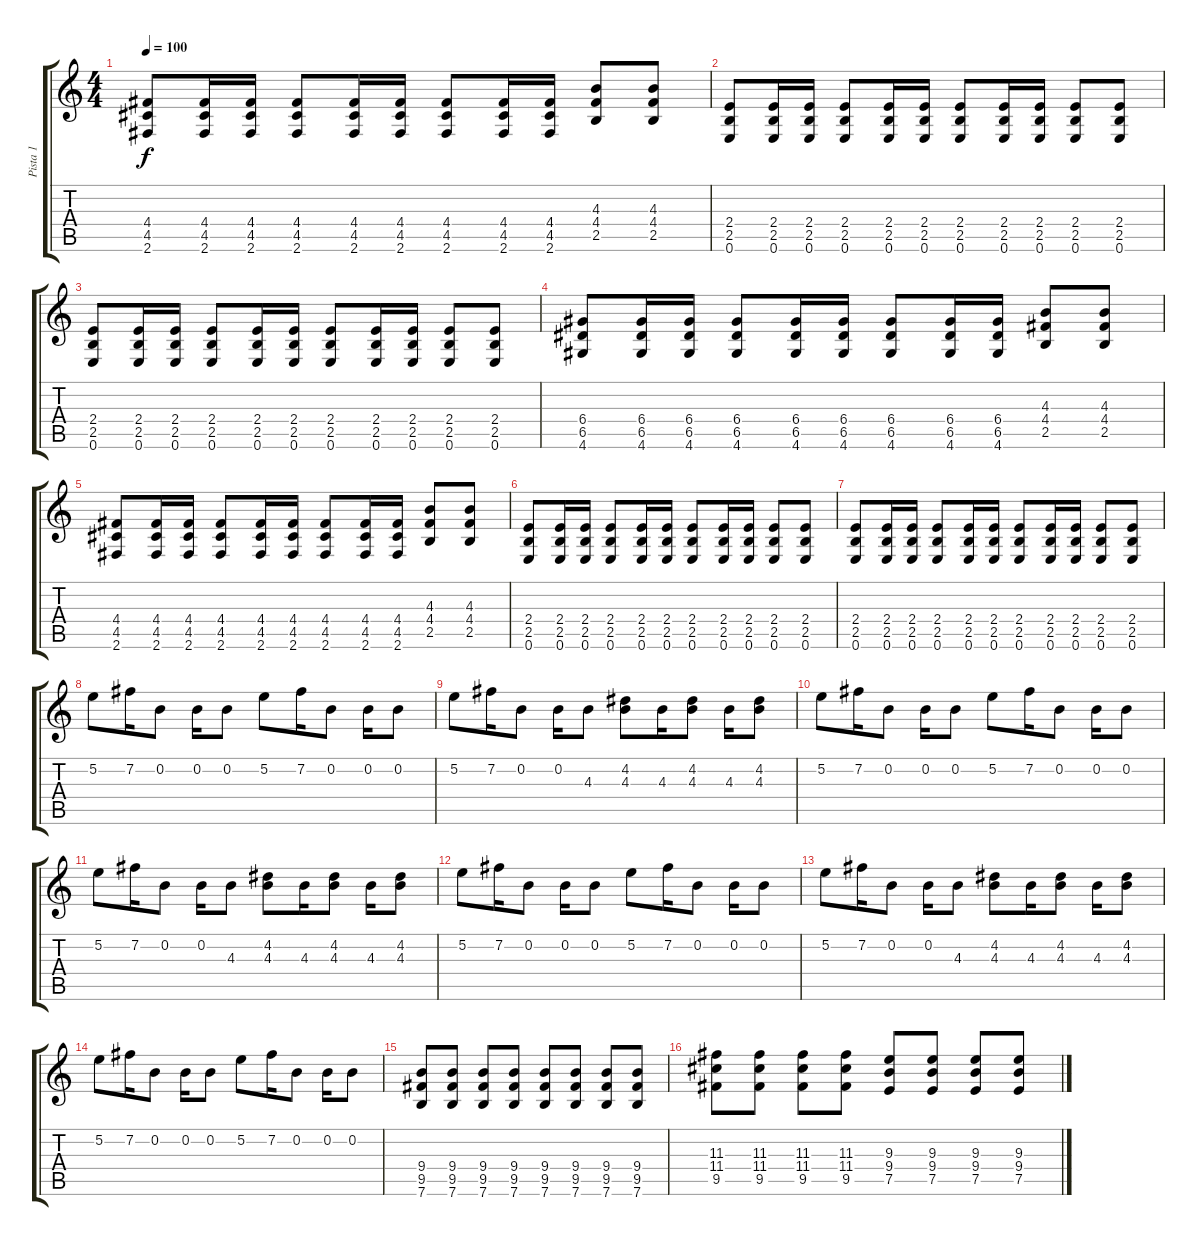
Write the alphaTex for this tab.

\track ("Pista 1" "Pista 1") {instrument distortionguitar}
\staff {score tabs}
\tuning (E4 B3 G3 D3 A2 E2) {hide}
\ts (4 4)
\tempo 100
\clef g2
\ks c
(4.4 4.5 2.6).8{dy f} (4.4 4.5 2.6).16 (4.4 4.5 2.6).16 (4.4 4.5 2.6).8 (4.4 4.5 2.6).16 (4.4 4.5 2.6).16 (4.4 4.5 2.6).8 (4.4 4.5 2.6).16 (4.4 4.5 2.6).16 (4.3 4.4 2.5).8 (4.3 4.4 2.5).8 |
(2.4 2.5 0.6).8 (2.4 2.5 0.6).16 (2.4 2.5 0.6).16 (2.4 2.5 0.6).8 (2.4 2.5 0.6).16 (2.4 2.5 0.6).16 (2.4 2.5 0.6).8 (2.4 2.5 0.6).16 (2.4 2.5 0.6).16 (2.4 2.5 0.6).8 (2.4 2.5 0.6).8 |
(2.4 2.5 0.6).8 (2.4 2.5 0.6).16 (2.4 2.5 0.6).16 (2.4 2.5 0.6).8 (2.4 2.5 0.6).16 (2.4 2.5 0.6).16 (2.4 2.5 0.6).8 (2.4 2.5 0.6).16 (2.4 2.5 0.6).16 (2.4 2.5 0.6).8 (2.4 2.5 0.6).8 |
(6.4 6.5 4.6).8 (6.4 6.5 4.6).16 (6.4 6.5 4.6).16 (6.4 6.5 4.6).8 (6.4 6.5 4.6).16 (6.4 6.5 4.6).16 (6.4 6.5 4.6).8 (6.4 6.5 4.6).16 (6.4 6.5 4.6).16 (4.3 4.4 2.5).8 (4.3 4.4 2.5).8 |
(4.4 4.5 2.6).8 (4.4 4.5 2.6).16 (4.4 4.5 2.6).16 (4.4 4.5 2.6).8 (4.4 4.5 2.6).16 (4.4 4.5 2.6).16 (4.4 4.5 2.6).8 (4.4 4.5 2.6).16 (4.4 4.5 2.6).16 (4.3 4.4 2.5).8 (4.3 4.4 2.5).8 |
(2.4 2.5 0.6).8 (2.4 2.5 0.6).16 (2.4 2.5 0.6).16 (2.4 2.5 0.6).8 (2.4 2.5 0.6).16 (2.4 2.5 0.6).16 (2.4 2.5 0.6).8 (2.4 2.5 0.6).16 (2.4 2.5 0.6).16 (2.4 2.5 0.6).8 (2.4 2.5 0.6).8 |
(2.4 2.5 0.6).8 (2.4 2.5 0.6).16 (2.4 2.5 0.6).16 (2.4 2.5 0.6).8 (2.4 2.5 0.6).16 (2.4 2.5 0.6).16 (2.4 2.5 0.6).8 (2.4 2.5 0.6).16 (2.4 2.5 0.6).16 (2.4 2.5 0.6).8 (2.4 2.5 0.6).8 |
5.2.8 7.2.16 0.2.8 0.2.16 0.2.8 5.2.8 7.2.16 0.2.8 0.2.16 0.2.8 |
5.2.8 7.2.16 0.2.8 0.2.16 4.3.8 (4.2 4.3).8 4.3.16 (4.2 4.3).8 4.3.16 (4.2 4.3).8 |
5.2.8 7.2.16 0.2.8 0.2.16 0.2.8 5.2.8 7.2.16 0.2.8 0.2.16 0.2.8 |
5.2.8 7.2.16 0.2.8 0.2.16 4.3.8 (4.2 4.3).8 4.3.16 (4.2 4.3).8 4.3.16 (4.2 4.3).8 |
5.2.8 7.2.16 0.2.8 0.2.16 0.2.8 5.2.8 7.2.16 0.2.8 0.2.16 0.2.8 |
5.2.8 7.2.16 0.2.8 0.2.16 4.3.8 (4.2 4.3).8 4.3.16 (4.2 4.3).8 4.3.16 (4.2 4.3).8 |
5.2.8 7.2.16 0.2.8 0.2.16 0.2.8 5.2.8 7.2.16 0.2.8 0.2.16 0.2.8 |
(9.4 9.5 7.6).8 (9.4 9.5 7.6).8 (9.4 9.5 7.6).8 (9.4 9.5 7.6).8 (9.4 9.5 7.6).8 (9.4 9.5 7.6).8 (9.4 9.5 7.6).8 (9.4 9.5 7.6).8 |
(11.3 11.4 9.5).8 (11.3 11.4 9.5).8 (11.3 11.4 9.5).8 (11.3 11.4 9.5).8 (9.3 9.4 7.5).8 (9.3 9.4 7.5).8 (9.3 9.4 7.5).8 (9.3 9.4 7.5).8
